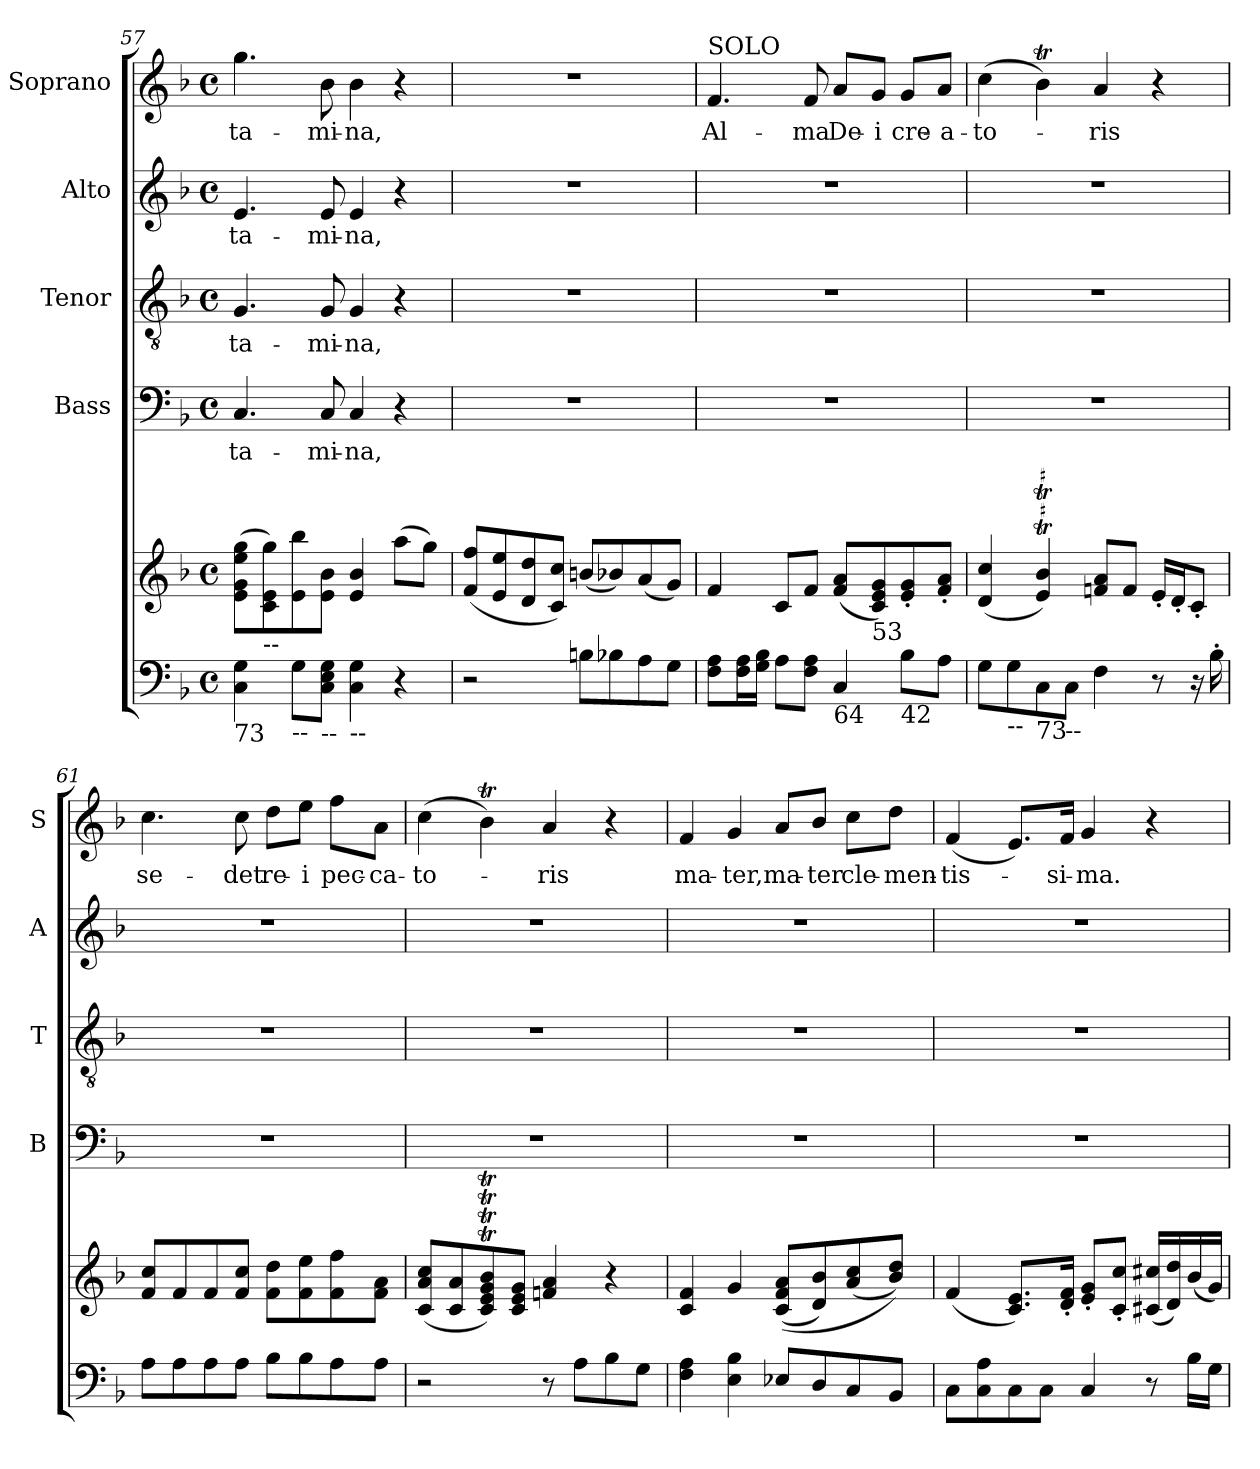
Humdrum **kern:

**kern	**kern	**kern	**text	**kern	**text	**kern	**text	**kern	**text
*part5	*part5	*part4	*part4	*part3	*part3	*part2	*part2	*part1	*part1
*staff6	*staff5	*staff4	*staff4	*staff3	*staff3	*staff2	*staff2	*staff1	*staff1
*	*	*I"Bass	*	*I"Tenor	*	*I"Alto	*	*I"Soprano	*
*	*	*I'B	*	*I'T	*	*I'A	*	*I'S	*
*clefF4	*clefG2	*clefF4	*	*clefGv2	*	*clefG2	*	*clefG2	*
*k[b-]	*k[b-]	*k[b-]	*	*k[b-]	*	*k[b-]	*	*k[b-]	*
*F:	*F:	*F:	*	*F:	*	*F:	*	*F:	*
*M4/4	*M4/4	*M4/4	*	*M4/4	*	*M4/4	*	*M4/4	*
*met(c)	*met(c)	*met(c)	*	*met(c)	*	*met(c)	*	*met(c)	*
=57	=57	=57	=57	=57	=57	=57	=57	=57	=57
!LO:TX:b:t=73	!	!	!	!	!	!	!	!	!
4C\ 4G\	(8e\ 8g\ 8ee\ 8gg\L	4.C/	-ta-	4.G/	-ta-	4.e/	-ta-	4.gg\	-ta-
!	!LO:TX:b:t=--	!	!	!	!	!	!	!	!
.	8c\ 8e\ 8gg\)	.	.	.	.	.	.	.	.
!LO:TX:b:t=--	!	!	!	!	!	!	!	!	!
8G\L	8e\ 8bb-\	.	.	.	.	.	.	.	.
!LO:TX:b:t=--	!	!	!	!	!	!	!	!	!
8C\ 8E\ 8G\J	8e\ 8b-\J	8C/	-mi-	8G/	-mi-	8e/	-mi-	8b-\	-mi-
!LO:TX:b:t=--	!	!	!	!	!	!	!	!	!
4C\ 4G\	4e/ 4b-/	4C/	-na,	4G/	-na,	4e/	-na,	4b-\	-na,
4r	(8aa\L	4r	.	4r	.	4r	.	4r	.
.	8gg\J)	.	.	.	.	.	.	.	.
=58	=58	=58	=58	=58	=58	=58	=58	=58	=58
2r	(8f/ 8ff/L	1r	.	1r	.	1r	.	1r	.
.	8e/ 8ee/	.	.	.	.	.	.	.	.
.	8d/ 8dd/	.	.	.	.	.	.	.	.
.	8c/ 8cc/J)	.	.	.	.	.	.	.	.
8Bn\L	(8bn/L	.	.	.	.	.	.	.	.
8B-X\	8b-X/)	.	.	.	.	.	.	.	.
8A\	(8a/	.	.	.	.	.	.	.	.
8G\J	8g/J)	.	.	.	.	.	.	.	.
!!LO:LB:g=z
=59	=59	=59	=59	=59	=59	=59	=59	=59	=59
!	!	!	!	!	!	!	!	!LO:TX:a:t=SOLO	!
8F\ 8A\L	4f/	1r	.	1r	.	1r	.	4.f/	Al-
16F\ 16A\L	.	.	.	.	.	.	.	.	.
16G\ 16B-\JJ	.	.	.	.	.	.	.	.	.
8A\L	8c/L	.	.	.	.	.	.	.	.
8F\ 8A\J	8f/J	.	.	.	.	.	.	8f/	-ma
!LO:TX:b:t=64	!	!	!	!	!	!	!	!	!
4C/	(8f/ 8a/L	.	.	.	.	.	.	8a/L	De-
!	!LO:TX:b:t=53	!	!	!	!	!	!	!	!
.	8c/ 8e/ 8g/)	.	.	.	.	.	.	8g/J	-i
!LO:TX:b:t=42	!	!	!	!	!	!	!	!	!
8B-\L	8e/'< 8g/'<	.	.	.	.	.	.	8g/L	cre-
8A\J	8f/'< 8a/'<J	.	.	.	.	.	.	8a/J	-a-
=60	=60	=60	=60	=60	=60	=60	=60	=60	=60
8G\L	(4d/ 4cc/	1r	.	1r	.	1r	.	(4cc\	-to-
!LO:TX:b:t=--	!	!	!	!	!	!	!	!	!
8G\	.	.	.	.	.	.	.	.	.
!LO:TX:b:t=73	!	!	!	!	!	!	!	!	!
8C\	4e/T 4b-/T)	.	.	.	.	.	.	4b-T\)	.
!LO:TX:b:t=--	!	!	!	!	!	!	!	!	!
8C\J	.	.	.	.	.	.	.	.	.
4F\	8f/ 8a/L	.	.	.	.	.	.	4a/	-ris
.	8f/J	.	.	.	.	.	.	.	.
8r	16e'</LL	.	.	.	.	.	.	4r	.
.	16d'</J	.	.	.	.	.	.	.	.
16r	8c'</J	.	.	.	.	.	.	.	.
16B-'>\	.	.	.	.	.	.	.	.	.
=61	=61	=61	=61	=61	=61	=61	=61	=61	=61
8A\L	8f/ 8cc/L	1r	.	1r	.	1r	.	4.cc\	se-
8A\	8f/	.	.	.	.	.	.	.	.
8A\	8f/	.	.	.	.	.	.	.	.
8A\J	8f/ 8cc/J	.	.	.	.	.	.	8cc\	-det
8B-\L	8f\ 8dd\L	.	.	.	.	.	.	8dd\L	re-
8B-\	8f\ 8ee\	.	.	.	.	.	.	8ee\J	-i
8A\	8f\ 8ff\	.	.	.	.	.	.	8ff\L	pec-
8A\J	8f\ 8a\J	.	.	.	.	.	.	8a\J	-ca-
=62	=62	=62	=62	=62	=62	=62	=62	=62	=62
2r	(8c/ 8a/ 8cc/L	1r	.	1r	.	1r	.	(4cc\	-to-
.	8c/ 8a/	.	.	.	.	.	.	.	.
.	8c/T 8e/T 8g/T 8b-/T)	.	.	.	.	.	.	4b-T\)	.
.	8c/ 8e/ 8g/J	.	.	.	.	.	.	.	.
8r	4f/ 4a/	.	.	.	.	.	.	4a/	-ris
8A\L	.	.	.	.	.	.	.	.	.
8B-\	4r	.	.	.	.	.	.	4r	.
8G\J	.	.	.	.	.	.	.	.	.
!!LO:PB:g=z
=63	=63	=63	=63	=63	=63	=63	=63	=63	=63
4F\ 4A\	4c/ 4f/	1r	.	1r	.	1r	.	4f/	ma-
4E\ 4B-\	4g/	.	.	.	.	.	.	4g/	-ter,
8E-X/L	((8c/ 8f/ 8a/L	.	.	.	.	.	.	8a/L	ma-
8D/	8d/ 8b-/)	.	.	.	.	.	.	8b-/J	-ter
8C/	(8a/ 8cc/	.	.	.	.	.	.	8cc\L	cle-
8BB-/J	8b-/ 8dd/J))	.	.	.	.	.	.	8dd\J	-men-
=64	=64	=64	=64	=64	=64	=64	=64	=64	=64
8C\L	(4f/	1r	.	1r	.	1r	.	(4f/	-tis-
8C\ 8A\	.	.	.	.	.	.	.	.	.
8C\	8.c/ 8.e/L)	.	.	.	.	.	.	8.e/L)	.
8C\J	.	.	.	.	.	.	.	.	.
.	16d/'< 16f/'<Jk	.	.	.	.	.	.	16f/Jk	-si-
4C/	8e/'< 8g/'<L	.	.	.	.	.	.	4g/	-ma.
.	8c/'< 8cc/'<J	.	.	.	.	.	.	.	.
8r	(16c#X/ 16cc#X/LL	.	.	.	.	.	.	4r	.
.	16d/ 16dd/)	.	.	.	.	.	.	.	.
16B-\LL	(16b-/	.	.	.	.	.	.	.	.
16G\JJ	16g/JJ)	.	.	.	.	.	.	.	.
=	=	=	=	=	=	=	=	=	=
*-	*-	*-	*-	*-	*-	*-	*-	*-	*-
